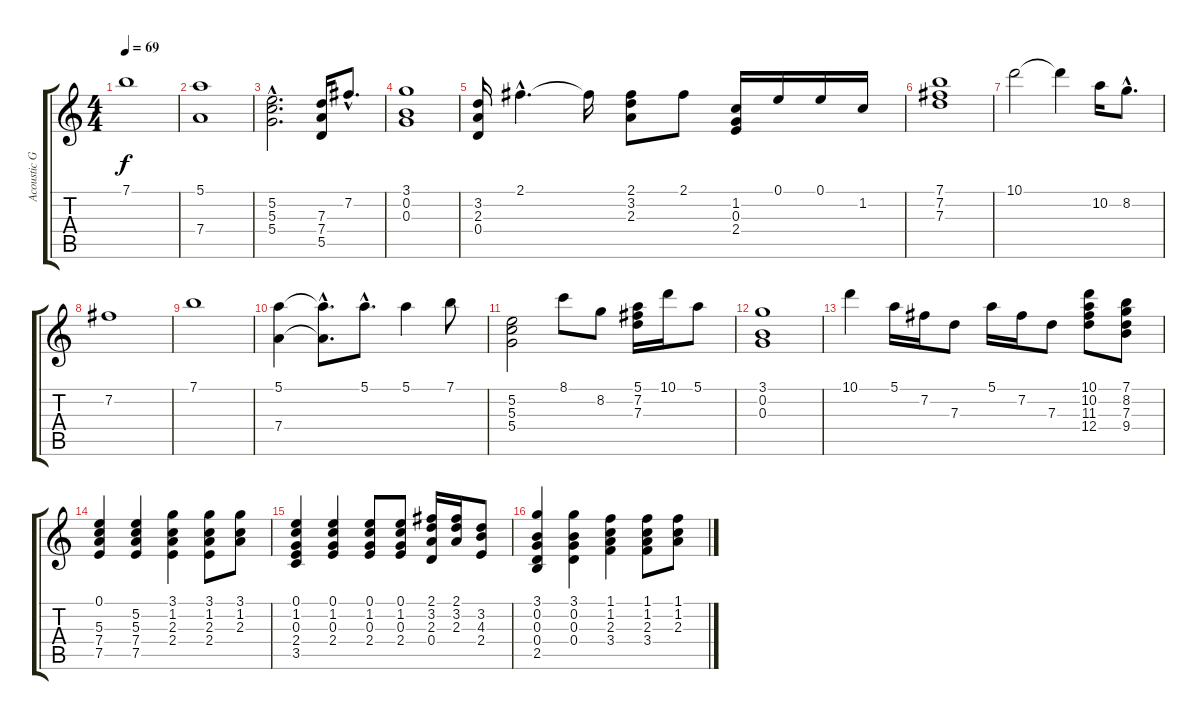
\track ("Acoustic Guitar 2" "Acoustic G") {instrument acousticguitarsteel}
\staff {score tabs}
\tuning (E4 B3 G3 D3 A2 E2) {hide}
\ts (4 4)
\tempo 69
\clef g2
\ks c
7.1.1{dy f} |
(5.1 7.4).1 |
(5.2{hac} 5.3{hac} 5.4{hac}).2{d} (7.3 7.4 5.5).16 7.2{hac}.8{d} |
(3.1 0.2 0.3).1 |
(3.2 2.3 0.4).16 2.1{hac}.4{d} 2.1{t}.16 (2.1 3.2 2.3).8 2.1.8 (1.2 0.3 2.4).16 0.1.16 0.1.16 1.2.16 |
(7.1 7.2 7.3).1 |
10.1.2 10.1{t}.4 10.2.16 8.2{hac}.8{d} |
7.2.1 |
7.1.1 |
(5.1 7.4).4 (5.1{hac t} 7.4{hac t}).8{d} 5.1{hac}.8{d} 5.1.4 7.1.8 |
(5.2 5.3 5.4).2 8.1.8 8.2.8 (5.1 7.2 7.3).16 10.1.16 5.1.8 |
(3.1 0.2 0.3).1 |
10.1.4 5.1.16 7.2.16 7.3.8 5.1.16 7.2.16 7.3.8 (10.1 10.2 11.3 12.4).8 (7.1 8.2 7.3 9.4).8 |
(0.1 5.3 7.4 7.5).4 (5.2 5.3 7.4 7.5).4 (3.1 1.2 2.3 2.4).4 (3.1 1.2 2.3 2.4).8 (3.1 1.2 2.3).8 |
(0.1 1.2 0.3 2.4 3.5).4 (0.1 1.2 0.3 2.4).4 (0.1 1.2 0.3 2.4).8 (0.1 1.2 0.3 2.4).8 (2.1 3.2 2.3 0.4).16 (2.1 3.2 2.3).16 (3.2 4.3 2.4).8 |
(3.1 0.2 0.3 0.4 2.5).4 (3.1 0.2 0.3 0.4).4 (1.1 1.2 2.3 3.4).4 (1.1 1.2 2.3 3.4).8 (1.1 1.2 2.3).8
